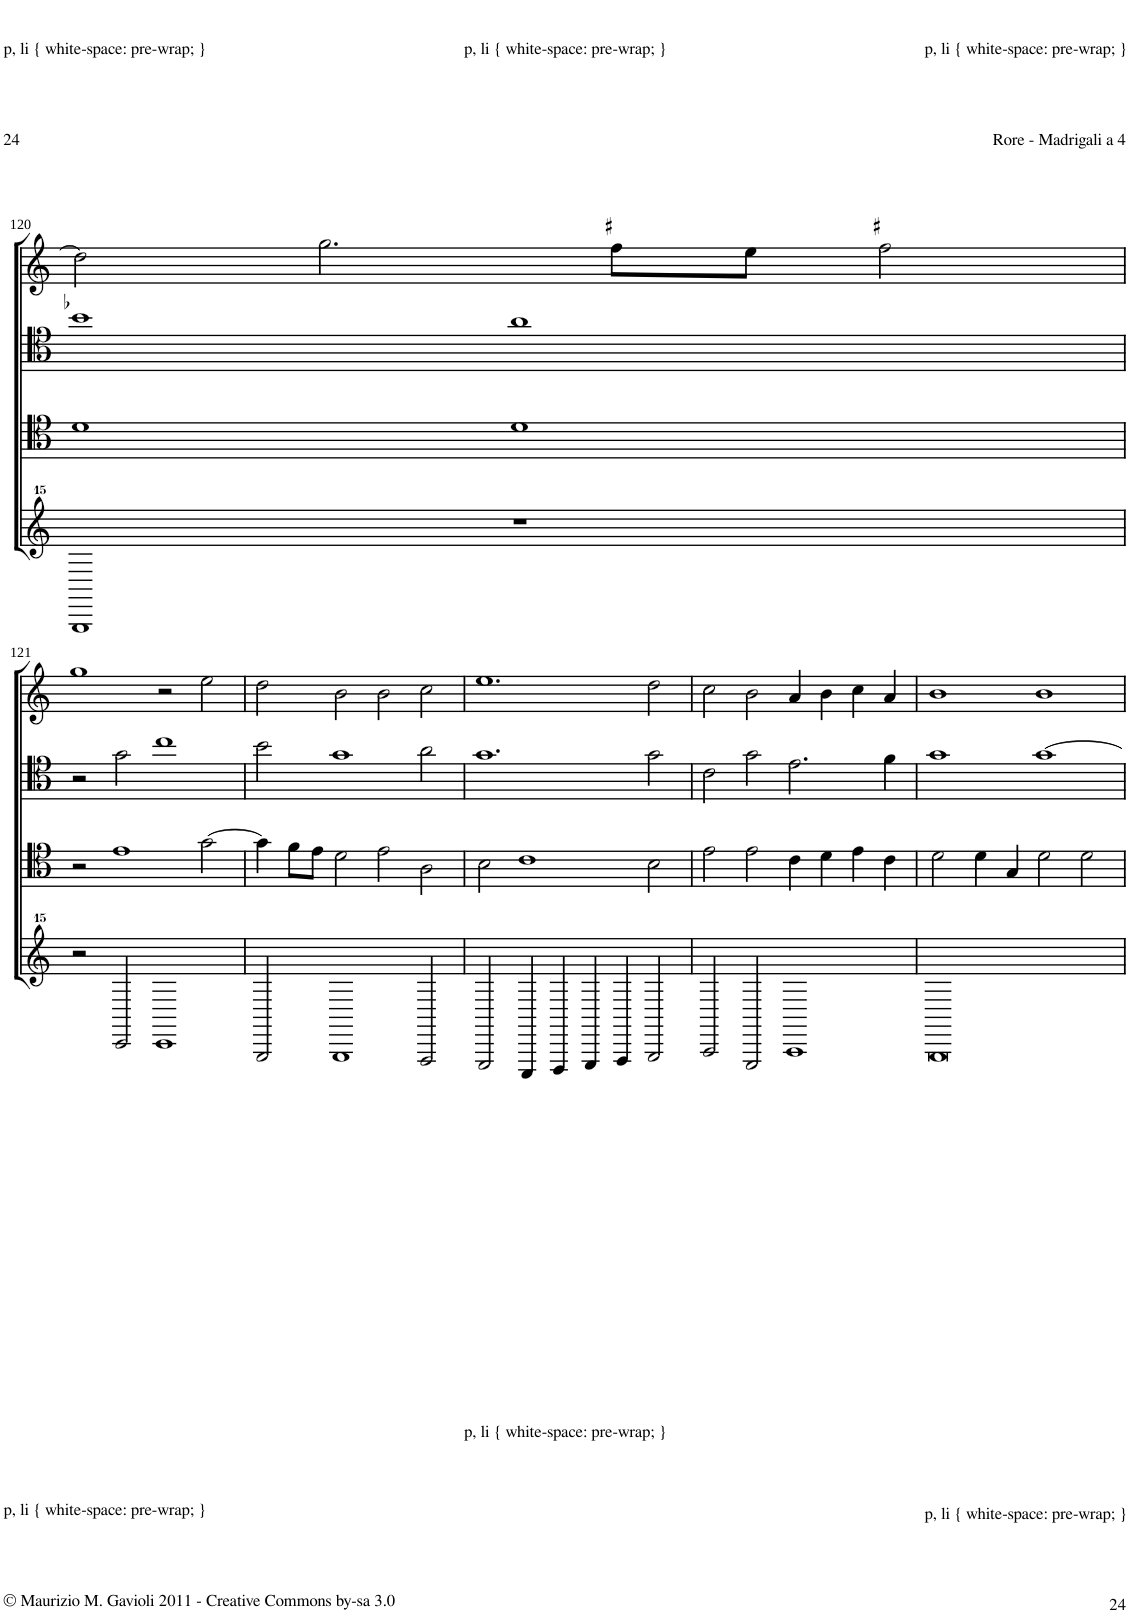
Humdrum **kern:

**kern	**kern	**kern	**kern
*part4	*part3	*part2	*part1
*staff4	*staff3	*staff2	*staff1
*I"Basso	*I"Tenore	*I"Alto	*I"Canto
!!LO:PB:g=z
*clefG^^2	*clefC4	*clefC4	*clefG2
*k[]	*k[]	*k[]	*k[]
*M4/2	*M4/2	*M4/2	*M4/2
*met(c|)	*met(c|)	*met(c|)	*met(c|)
=120	=120	=120	=120
1G	1d	1b-X	2dd\]
.	.	.	2.gg\
1r	1d	1a	.
.	.	.	8ff#X\L
.	.	.	8ee\J
.	.	.	2ff#X\
!!LO:LB:g=z
=121	=121	=121	=121
2r	2r	2r	1gg
2c/	1e	2g\	.
1c	.	1cc	2r
.	[2g\	.	2ee\
=122	=122	=122	=122
2G/	4g\]	2b\	2dd\
.	8f\L	.	.
.	8e\J	.	.
1G	2d\	1g	2b\
.	2e\	.	2b\
2F/	2A\	2a\	2cc\
=123	=123	=123	=123
2E/	2B\	1.g	1.ee
4C/	1c	.	.
4D/	.	.	.
4E/	.	.	.
4F/	.	.	.
2G/	2B\	2g\	2dd\
=124	=124	=124	=124
2A/	2e\	2c\	2cc\
2E/	2e\	2g\	2b\
1A	4c\	2.e\	4a/
.	4d\	.	4b\
.	4e\	.	4cc\
.	4c\	4f\	4a/
=125	=125	=125	=125
0G	2d\	1g	1b
.	4d\	.	.
.	4G/	.	.
.	2d\	[1g	1b
.	2d\	.	.
=	=	=	=
*-	*-	*-	*-
